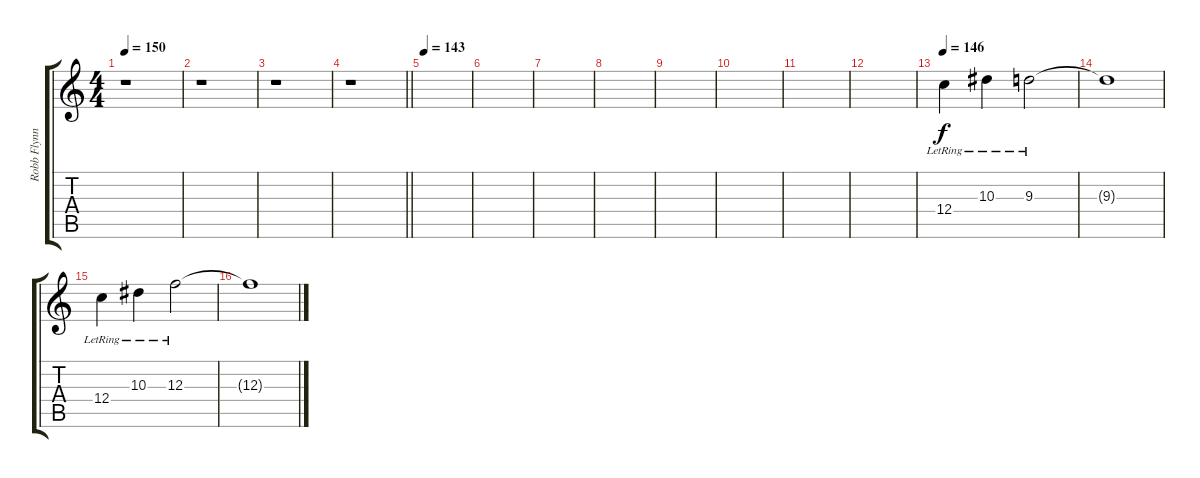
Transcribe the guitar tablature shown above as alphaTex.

\track ("Robb Flynn Cl" "Robb Flynn") {instrument electricguitarclean}
\staff {score tabs}
\tuning (D4 A3 F3 C3 G2 C2) {hide}
\ts (4 4)
\tempo 150
\clef g2
\ks c
r.1{dy f} |
r.1 |
r.1 |
\barLineRight lightlight
r.1 |
\tempo 143
|
|
|
|
|
|
|
|
\tempo 146
12.4{lr}.4 10.3{lr}.4 9.3{lr}.2 |
9.3{t}.1 |
12.4{lr}.4 10.3{lr}.4 12.3{lr}.2 |
12.3{t}.1
